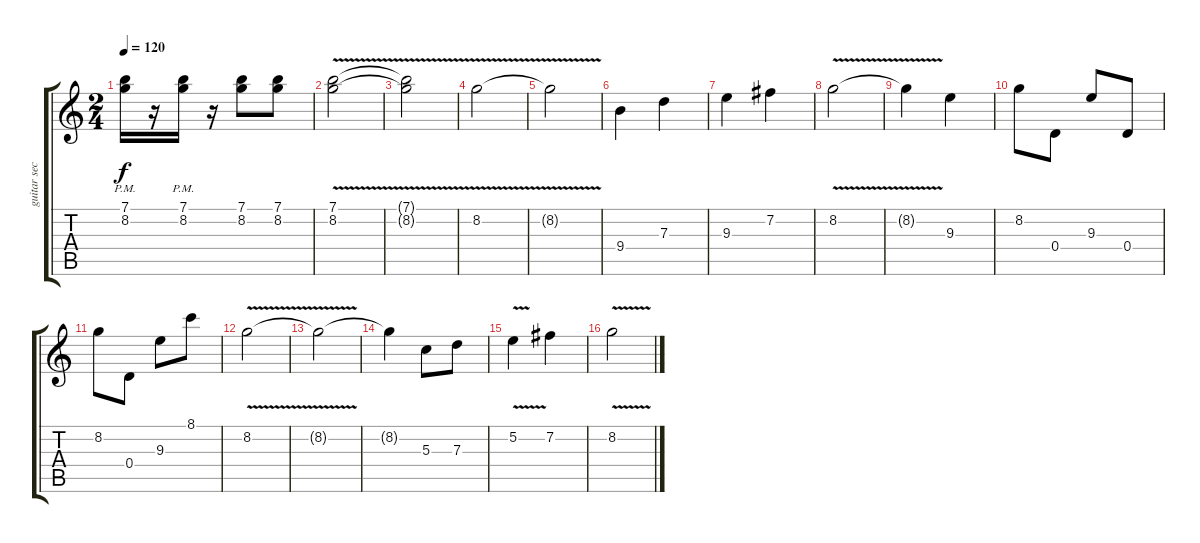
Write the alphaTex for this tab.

\track ("guitar secunda" "guitar sec") {instrument overdrivenguitar}
\staff {score tabs}
\tuning (E4 B3 G3 D3 A2 E2) {hide}
\ts (2 4)
\tempo 120
\clef g2
\ks c
(7.1{pm} 8.2{pm}).16{dy f} r.16 (7.1{pm} 8.2{pm}).16 r.16 (7.1 8.2).8 (7.1 8.2).8 |
(7.1{v} 8.2{v}).2 |
(7.1{t} 8.2{t}).2 |
8.2{v}.2 |
8.2{t}.2 |
9.4.4 7.3.4 |
9.3.4 7.2.4 |
8.2{v}.2 |
8.2{t}.4 9.3.4 |
8.2.8 0.4.8 9.3.8 0.4.8 |
8.2.8 0.4.8 9.3.8 8.1.8 |
8.2{v}.2 |
8.2{t}.2 |
8.2{t}.4 5.3.8 7.3.8 |
5.2{v}.4 7.2.4 |
8.2{v}.2
